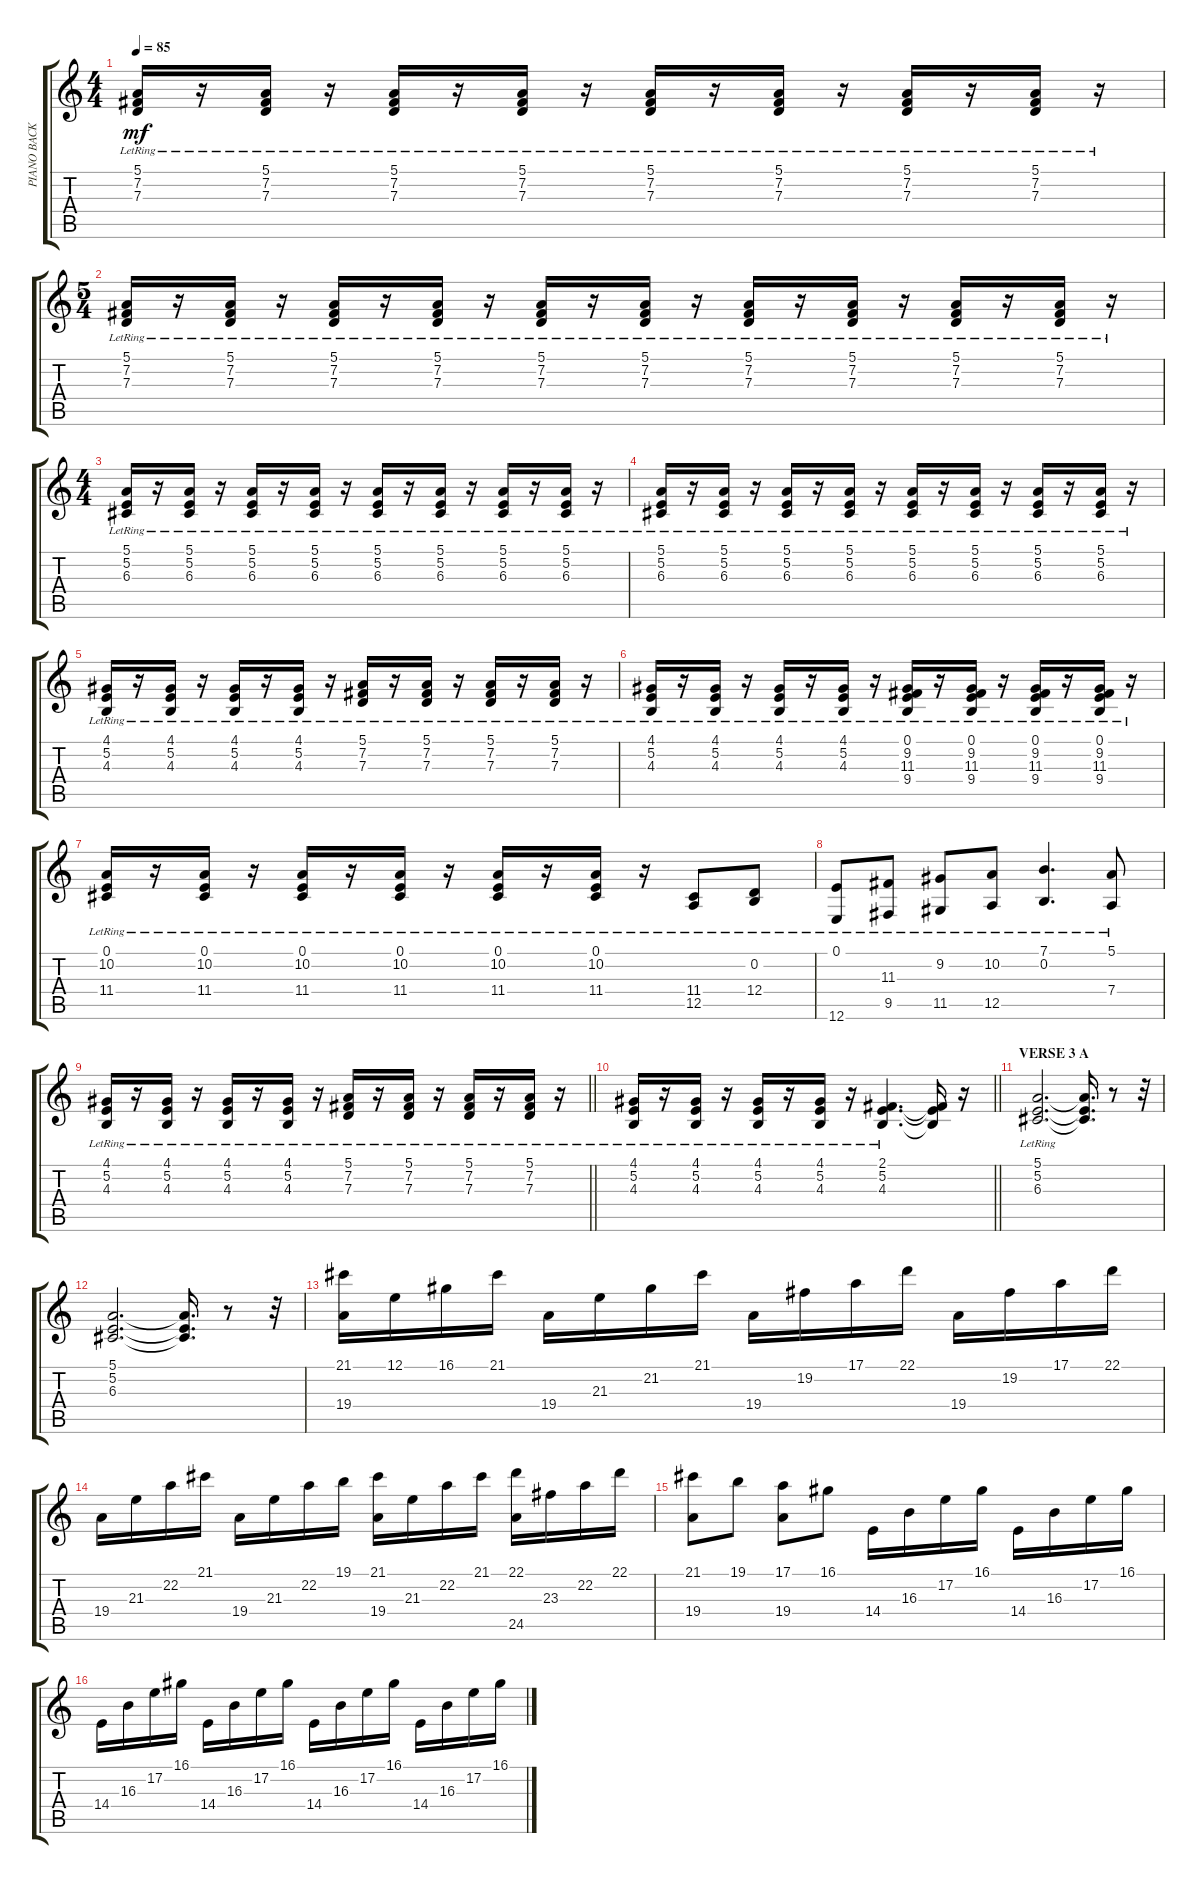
\track ("PIANO BACKING" "PIANO BACK") {instrument electricgrandpiano}
\staff {score tabs}
\tuning (E4 B3 G3 D3 A2 E2) {hide}
\ts (4 4)
\tempo 85
\clef g2
\ks c
(5.1{lr} 7.2{lr} 7.3{lr}).16{dy mf} r.16 (5.1{lr} 7.2{lr} 7.3{lr}).16 r.16 (5.1{lr} 7.2{lr} 7.3{lr}).16 r.16 (5.1{lr} 7.2{lr} 7.3{lr}).16 r.16 (5.1{lr} 7.2{lr} 7.3{lr}).16 r.16 (5.1{lr} 7.2{lr} 7.3{lr}).16 r.16 (5.1{lr} 7.2{lr} 7.3{lr}).16 r.16 (5.1{lr} 7.2{lr} 7.3{lr}).16 r.16 |
\ts (5 4)
(5.1{lr} 7.2{lr} 7.3{lr}).16 r.16 (5.1{lr} 7.2{lr} 7.3{lr}).16 r.16 (5.1{lr} 7.2{lr} 7.3{lr}).16 r.16 (5.1{lr} 7.2{lr} 7.3{lr}).16 r.16 (5.1{lr} 7.2{lr} 7.3{lr}).16 r.16 (5.1{lr} 7.2{lr} 7.3{lr}).16 r.16 (5.1{lr} 7.2{lr} 7.3{lr}).16 r.16 (5.1{lr} 7.2{lr} 7.3{lr}).16 r.16 (5.1{lr} 7.2{lr} 7.3{lr}).16 r.16 (5.1{lr} 7.2{lr} 7.3{lr}).16 r.16 |
\ts (4 4)
(5.1{lr} 5.2{lr} 6.3{lr}).16 r.16 (5.1{lr} 5.2{lr} 6.3{lr}).16 r.16 (5.1{lr} 5.2{lr} 6.3{lr}).16 r.16 (5.1{lr} 5.2{lr} 6.3{lr}).16 r.16 (5.1{lr} 5.2{lr} 6.3{lr}).16 r.16 (5.1{lr} 5.2{lr} 6.3{lr}).16 r.16 (5.1{lr} 5.2{lr} 6.3{lr}).16 r.16 (5.1{lr} 5.2{lr} 6.3{lr}).16 r.16 |
(5.1{lr} 5.2{lr} 6.3{lr}).16 r.16 (5.1{lr} 5.2{lr} 6.3{lr}).16 r.16 (5.1{lr} 5.2{lr} 6.3{lr}).16 r.16 (5.1{lr} 5.2{lr} 6.3{lr}).16 r.16 (5.1{lr} 5.2{lr} 6.3{lr}).16 r.16 (5.1{lr} 5.2{lr} 6.3{lr}).16 r.16 (5.1{lr} 5.2{lr} 6.3{lr}).16 r.16 (5.1{lr} 5.2{lr} 6.3{lr}).16 r.16 |
(4.1{lr} 5.2{lr} 4.3{lr}).16 r.16 (4.1{lr} 5.2{lr} 4.3{lr}).16 r.16 (4.1{lr} 5.2{lr} 4.3{lr}).16 r.16 (4.1{lr} 5.2{lr} 4.3{lr}).16 r.16 (5.1{lr} 7.2{lr} 7.3{lr}).16 r.16 (5.1{lr} 7.2{lr} 7.3{lr}).16 r.16 (5.1{lr} 7.2{lr} 7.3{lr}).16 r.16 (5.1{lr} 7.2{lr} 7.3{lr}).16 r.16 |
(4.1{lr} 5.2{lr} 4.3{lr}).16 r.16 (4.1{lr} 5.2{lr} 4.3{lr}).16 r.16 (4.1{lr} 5.2{lr} 4.3{lr}).16 r.16 (4.1{lr} 5.2{lr} 4.3{lr}).16 r.16 (0.1{lr} 9.2{lr} 11.3{lr} 9.4{lr}).16 r.16 (0.1{lr} 9.2{lr} 11.3{lr} 9.4{lr}).16 r.16 (0.1{lr} 9.2{lr} 11.3{lr} 9.4{lr}).16 r.16 (0.1{lr} 9.2{lr} 11.3{lr} 9.4{lr}).16 r.16 |
(0.1{lr} 10.2{lr} 11.4{lr}).16 r.16 (0.1{lr} 10.2{lr} 11.4{lr}).16 r.16 (0.1{lr} 10.2{lr} 11.4{lr}).16 r.16 (0.1{lr} 10.2{lr} 11.4{lr}).16 r.16 (0.1{lr} 10.2{lr} 11.4{lr}).16 r.16 (0.1{lr} 10.2{lr} 11.4{lr}).16 r.16 (11.4{lr} 12.5{lr}).8 (0.2{lr} 12.4{lr}).8 |
(0.1{lr} 12.6{lr}).8 (11.3{lr} 9.5{lr}).8 (9.2{lr} 11.5{lr}).8 (10.2{lr} 12.5{lr}).8 (7.1{lr} 0.2{lr}).4{d} (5.1{lr} 7.4{lr}).8 |
\barLineRight lightlight
(4.1{lr} 5.2{lr} 4.3{lr}).16 r.16 (4.1{lr} 5.2{lr} 4.3{lr}).16 r.16 (4.1{lr} 5.2{lr} 4.3{lr}).16 r.16 (4.1{lr} 5.2{lr} 4.3{lr}).16 r.16 (5.1{lr} 7.2{lr} 7.3{lr}).16 r.16 (5.1{lr} 7.2{lr} 7.3{lr}).16 r.16 (5.1{lr} 7.2{lr} 7.3{lr}).16 r.16 (5.1{lr} 7.2{lr} 7.3{lr}).16 r.16 |
\section ("" "")
\barLineRight lightlight
(4.1{lr} 5.2{lr} 4.3{lr}).16 r.16 (4.1{lr} 5.2{lr} 4.3{lr}).16 r.16 (4.1{lr} 5.2{lr} 4.3{lr}).16 r.16 (4.1{lr} 5.2{lr} 4.3{lr}).16 r.16 (2.1{lr} 5.2{lr} 4.3{lr}).4{d} (2.1{t} 5.2{t} 4.3{t}).16 r.16 |
\section ("" "VERSE 3 A")
(5.1{lr} 5.2{lr} 6.3{lr}).2{d} (5.1{t} 5.2{t} 6.3{t}).16{d} r.8 r.32 |
(5.1 5.2 6.3).2{d} (5.1{t} 5.2{t} 6.3{t}).16{d} r.8 r.32 |
(21.1 19.4).16 12.1.16 16.1.16 21.1.16 19.4.16 21.3.16 21.2.16 21.1.16 19.4.16 19.2.16 17.1.16 22.1.16 19.4.16 19.2.16 17.1.16 22.1.16 |
19.4.16 21.3.16 22.2.16 21.1.16 19.4.16 21.3.16 22.2.16 19.1.16 (21.1 19.4).16 21.3.16 22.2.16 21.1.16 (22.1 24.5).16 23.3.16 22.2.16 22.1.16 |
(21.1 19.4).8 19.1.8 (17.1 19.4).8 16.1.8 14.4.16 16.3.16 17.2.16 16.1.16 14.4.16 16.3.16 17.2.16 16.1.16 |
14.4.16 16.3.16 17.2.16 16.1.16 14.4.16 16.3.16 17.2.16 16.1.16 14.4.16 16.3.16 17.2.16 16.1.16 14.4.16 16.3.16 17.2.16 16.1.16
